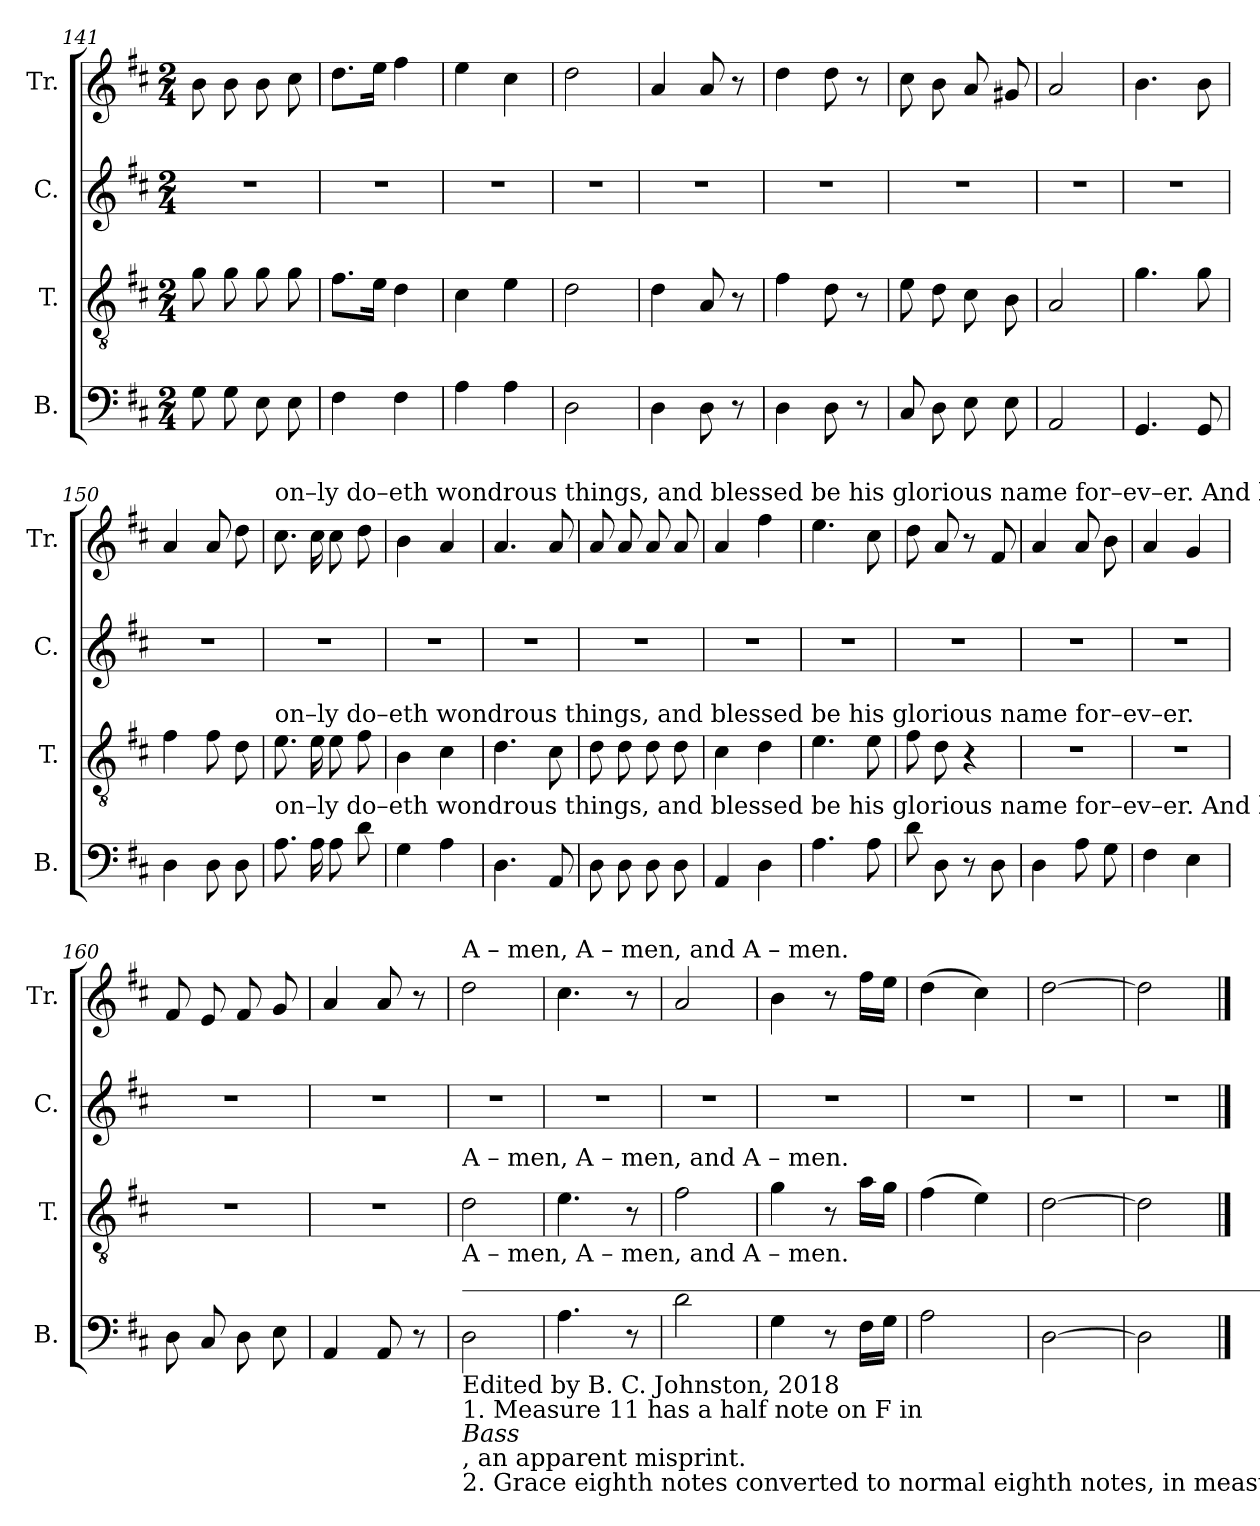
**kern	**kern	**kern	**kern
*part4	*part3	*part2	*part1
*staff4	*staff3	*staff2	*staff1
*I"B.	*I"T.	*I"C.	*I"Tr.
*I'B.	*I'T.	*I'C.	*I'Tr.
*clefF4	*clefGv2	*clefG2	*clefG2
*k[f#c#]	*k[f#c#]	*k[f#c#]	*k[f#c#]
*M2/4	*M2/4	*M2/4	*M2/4
=141	=141	=141	=141
8G\	8g\	2r	8b\
8G\	8g\	.	8b\
8E\	8g\	.	8b\
8E\	8g\	.	8cc#\
=142	=142	=142	=142
4F#\	8.f#\L	2r	8.dd\L
.	16e\Jk	.	16ee\Jk
4F#\	4d\	.	4ff#\
=143	=143	=143	=143
4A\	4c#\	2r	4ee\
4A\	4e\	.	4cc#\
=144	=144	=144	=144
2D\	2d\	2r	2dd\
=145	=145	=145	=145
4D\	4d\	2r	4a/
8D\	8A/	.	8a/
8r	8r	.	8r
=146	=146	=146	=146
4D\	4f#\	2r	4dd\
8D\	8d\	.	8dd\
8r	8r	.	8r
=147	=147	=147	=147
8C#/	8e\	2r	8cc#\
8D\	8d\	.	8b\
8E\	8c#\	.	8a/
8E\	8B\	.	8g#X/
=148	=148	=148	=148
2AA/	2A/	2r	2a/
=149	=149	=149	=149
4.GG/	4.g\	2r	4.b\
8GG/	8g\	.	8b\
=150	=150	=150	=150
4D\	4f#\	2r	4a/
8D\	8f#\	.	8a/
8D\	8d\	.	8dd\
=151	=151	=151	=151
!	!	!	!LO:TX:a:t=on–ly do–eth wondrous things, and blessed  be  his  glorious  name  for–ev–er.       And let the whole earth be  fil – led  wth  his    glo – ry.
!	!LO:TX:a:t=on–ly do–eth wondrous things, and blessed  be  his  glorious  name  for–ev–er.	!	!
!LO:TX:a:t=on–ly do–eth wondrous things, and blessed  be  his  glorious  name  for–ev–er.       And let the whole earth be  fil – led  wth  his    glo – ry.	!	!	!
8.A\	8.e\	2r	8.cc#\
16A\	16e\	.	16cc#\
8A\	8e\	.	8cc#\
8d\	8f#\	.	8dd\
=152	=152	=152	=152
4G\	4B\	2r	4b\
4A\	4c#\	.	4a/
=153	=153	=153	=153
4.D\	4.d\	2r	4.a/
8AA/	8c#\	.	8a/
=154	=154	=154	=154
8D\	8d\	2r	8a/
8D\	8d\	.	8a/
8D\	8d\	.	8a/
8D\	8d\	.	8a/
=155	=155	=155	=155
4AA/	4c#\	2r	4a/
4D\	4d\	.	4ff#\
=156	=156	=156	=156
4.A\	4.e\	2r	4.ee\
8A\	8e\	.	8cc#\
=157	=157	=157	=157
8d\	8f#\	2r	8dd\
8D\	8d\	.	8a/
8r	4r	.	8r
8D\	.	.	8f#/
=158	=158	=158	=158
4D\	2r	2r	4a/
8A\	.	.	8a/
8G\	.	.	8b\
=159	=159	=159	=159
4F#\	2r	2r	4a/
4E\	.	.	4g/
=160	=160	=160	=160
8D\	2r	2r	8f#/
8C#/	.	.	8e/
8D\	.	.	8f#/
8E\	.	.	8g/
=161	=161	=161	=161
4AA/	2r	2r	4a/
8AA/	.	.	8a/
8r	.	.	8r
=162	=162	=162	=162
!	!	!	!LO:TX:a:t=A  –  men,         A   –  men,     and      A      –    men.
!	!LO:TX:a:t=A  –  men,         A   –  men,     and      A      –    men.	!	!
!LO:TX:a:t=__________________________________________________________________	!	!	!
!LO:TX:b:t=Edited by B. C. Johnston, 2018	!	!	!
!LO:TX:b:t=1. Measure 11 has a half note on F in	!	!	!
!LO:TX:b:i:t=Bass	!	!	!
!LO:TX:b:t=, an apparent misprint.	!	!	!
!LO:TX:b:t=2. Grace eighth notes converted to normal eighth notes, in measures 92 and 115.	!	!	!
!LO:TX:a:t=A  –  men,         A   –  men,     and      A      –    men.	!	!	!
2D\	2d\	2r	2dd\
=163	=163	=163	=163
4.A\	4.e\	2r	4.cc#\
8r	8r	.	8r
=164	=164	=164	=164
2d\	2f#\	2r	2a/
=165	=165	=165	=165
4G\	4g\	2r	4b\
8r	8r	.	8r
16F#\LL	16a\LL	.	16ff#\LL
16G\JJ	16g\JJ	.	16ee\JJ
=166	=166	=166	=166
2A\	(4f#\	2r	(4dd\
.	4e\)	.	4cc#\)
=167	=167	=167	=167
[2D\	[2d\	2r	[2dd\
=168	=168	=168	=168
2D\]	2d\]	2r	2dd\]
==	==	==	==
*-	*-	*-	*-
